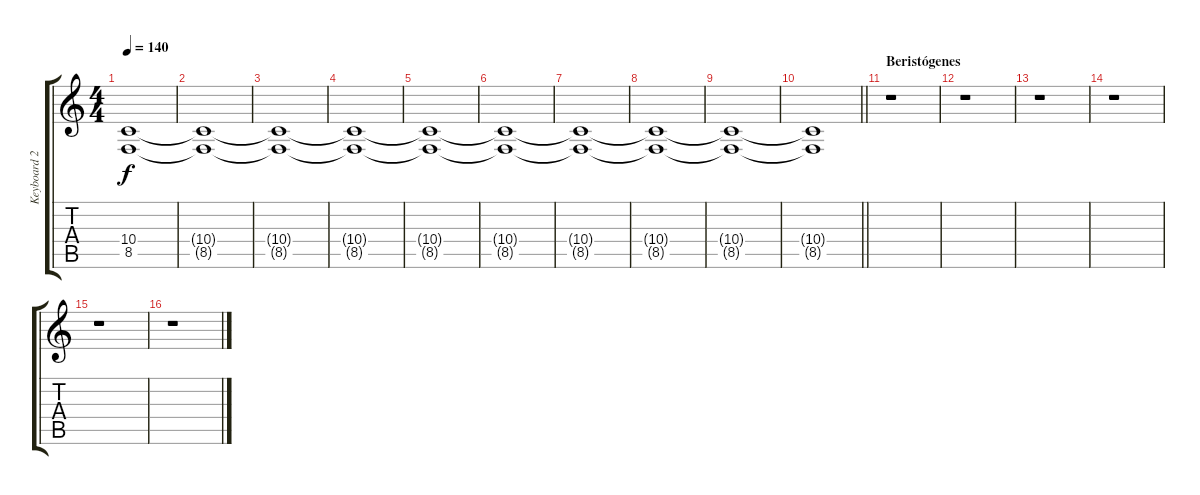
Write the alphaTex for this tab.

\track ("Keyboard 2" "Keyboard 2") {instrument drawbarorgan}
\staff {score tabs}
\tuning (E4 B3 G3 D3 A2 E2) {hide}
\ts (4 4)
\tempo 140
\clef g2
\ks c
(10.4{t} 8.5{t}).1{dy f} |
(10.4{t} 8.5{t}).1 |
(10.4{t} 8.5{t}).1 |
(10.4{t} 8.5{t}).1 |
(10.4{t} 8.5{t}).1 |
(10.4{t} 8.5{t}).1 |
(10.4{t} 8.5{t}).1 |
(10.4{t} 8.5{t}).1 |
(10.4{t} 8.5{t}).1 |
\barLineRight lightlight
(10.4{t} 8.5{t}).1 |
\section ("" "Beristógenes")
r.1 |
r.1 |
r.1 |
r.1 |
r.1 |
r.1
